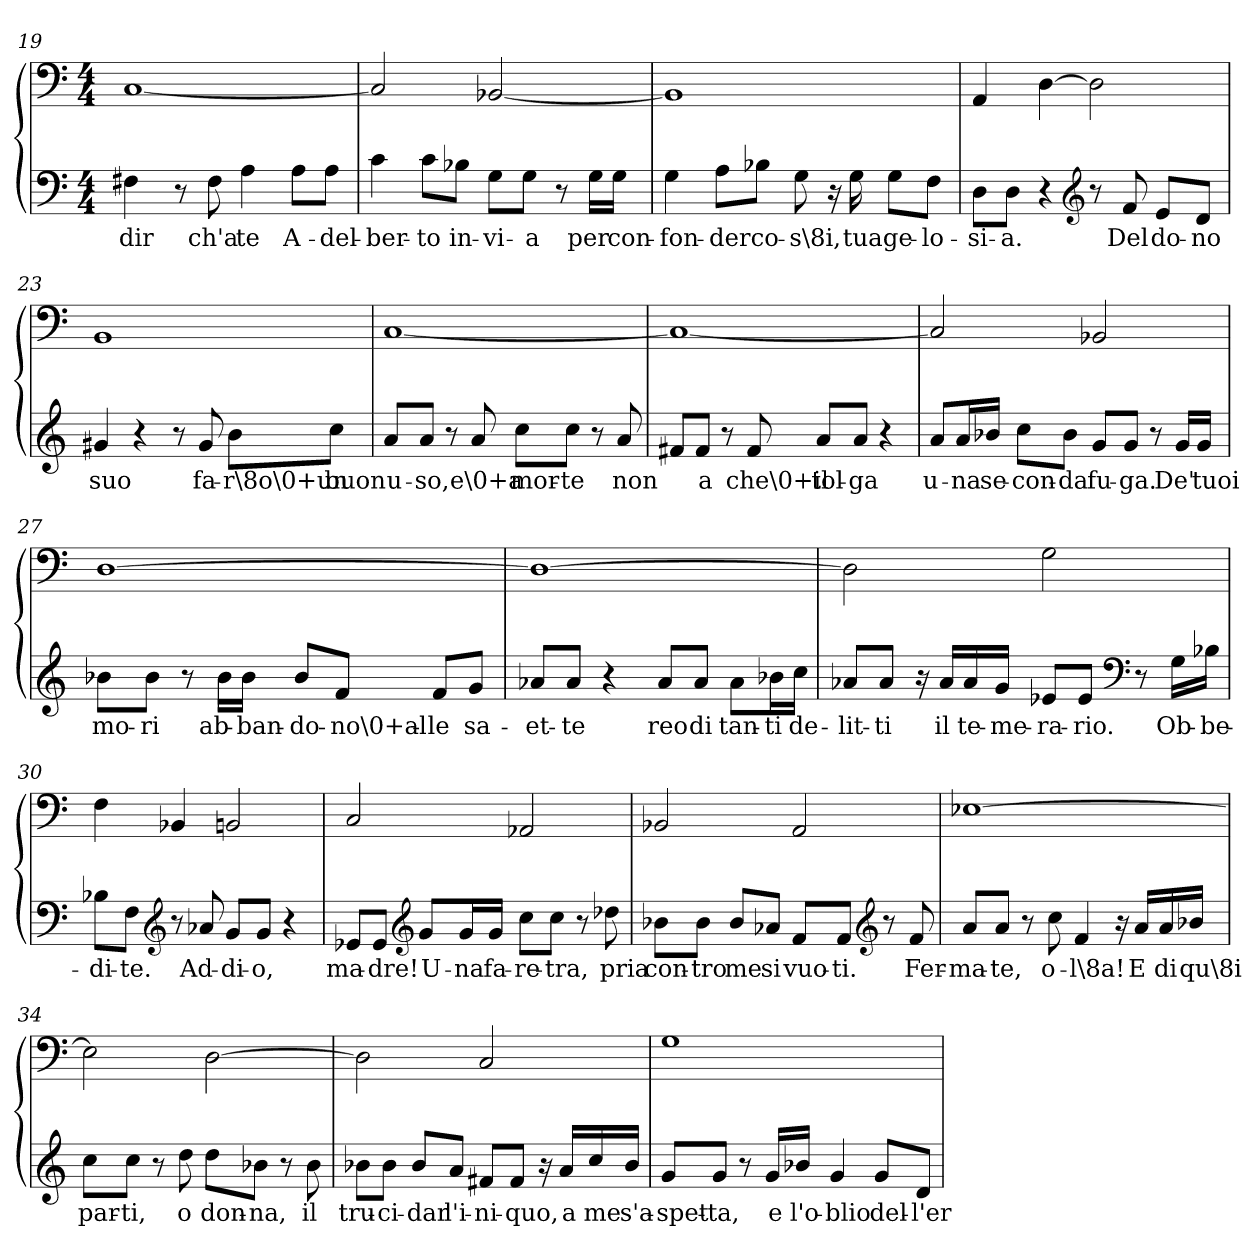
**kern	**text	**kern
*part1	*part1	*part1
*staff2	*staff2	*staff1
*clefF4	*	*clefF4
*k[]	*	*k[]
*C:	*	*C:
*M4/4	*	*M4/4
=19	=19	=19
4F#X\	dir	[1C/
8r	.	.
8F#\	ch'a	.
4A\	te	.
8A\L	A-	.
8A\J	-del-	.
=20	=20	=20
4c\	-ber-	2C/]
8c\L	-to	.
8B-X\J	in-	.
8G\L	-vi-	[2BB-X/
8G\J	-a	.
8r	.	.
16G\LL	per	.
16G\JJ	con-	.
=21	=21	=21
4G\	-fon-	1BB-/]
8A\L	-der	.
8B-X\J	co-	.
8G\	-s\8i,	.
16r	.	.
16G\	tua	.
8G\L	ge-	.
8F\J	-lo-	.
=22	=22	=22
8D\L	-si-	4AA/
8D\J	-a.	.
4r	.	[4D\
*clefG2	*	*
8r	.	2D\]
8f/	Del	.
8e/L	do-	.
8d/J	-no	.
=23	=23	=23
4g#X/	suo	1BB/
4r	.	.
8r	.	.
8g#/	fa-	.
8b\L	-r\8o\0+un	.
8cc\J	buon	.
=24	=24	=24
8a/L	u-	[1C/
8a/J	-so,	.
8r	.	.
8a/	e\0+a	.
8cc\L	mor-	.
8cc\J	-te	.
8r	.	.
8a/	non	.
=25	=25	=25
8f#X/L	.	1C/_
8f#/J	a	.
8r	.	.
8f#/	che\0+il	.
8a/L	tol-	.
8a/J	-ga	.
4r	.	.
=26	=26	=26
8a/L	u-	2C/]
16a/L	-na	.
16b-X/JJ	se-	.
8cc\L	-con-	.
8b-\J	-da	.
8g/L	fu-	2BB-X/
8g/J	-ga.	.
8r	.	.
16g/LL	De'	.
16g/JJ	tuoi	.
=27	=27	=27
8b-X\L	mo-	[1D\
8b-\J	-ri	.
8r	.	.
16b-\LL	ab-	.
16b-\JJ	-ban-	.
8b-/L	-do-	.
8f/J	-no\0+al-	.
8f/L	-le	.
8g/J	sa-	.
=28	=28	=28
8a-X/L	-et-	1D\_
8a-/J	-te	.
4r	.	.
8a-/L	reo	.
8a-/J	di	.
8a-\L	tan-	.
16b-X\L	-ti	.
16cc\JJ	de-	.
=29	=29	=29
8a-X/L	-lit-	2D\]
8a-/J	-ti	.
16r	.	.
16a-/LL	il	.
16a-/	te-	.
16g/JJ	-me-	.
8e-X/L	-ra-	2G\
8e-/J	-rio.	.
*clefF4	*	*
8r	.	.
16G\LL	Ob-	.
16B-X\JJ	-be-	.
=30	=30	=30
8B-X\L	-di-	4F\
8F\J	-te.	.
*clefG2	*	*
8r	.	4BB-X/
8a-X/	Ad-	.
8g/L	-di-	2BBn/
8g/J	-o,	.
4r	.	.
=31	=31	=31
8e-X/L	ma-	2C/
8e-/J	-dre!	.
*clefG2	*	*
8g/L	U-	.
16g/L	-na	.
16g/JJ	fa-	.
8cc\L	-re-	2AA-X/
8cc\J	-tra,	.
8r	.	.
8dd-X\	pria	.
=32	=32	=32
8b-X\L	con-	2BB-X/
8b-\J	-tro	.
8b-/L	me	.
8a-X/J	si	.
8f/L	vuo-	2AA/
8f/J	-ti.	.
*clefG2	*	*
8r	.	.
8f/	Fer-	.
=33	=33	=33
8a/L	-ma-	[1E-X\
8a/J	-te,	.
8r	.	.
8cc\	o-	.
4f/	-l\8a!	.
16r	.	.
16a/LL	E	.
16a/	di	.
16b-X/JJ	qu\8i	.
=34	=34	=34
8cc\L	par-	2E-\]
8cc\J	-ti,	.
8r	.	.
8dd\	o	.
8dd\L	don-	[2D\
8b-X\J	-na,	.
8r	.	.
8b-\	il	.
=35	=35	=35
8b-X\L	tru-	2D\]
8b-\J	-ci-	.
8b-/L	-dar	.
8a/J	l'i-	.
8f#X/L	-ni-	2C/
8f#/J	-quo,	.
16r	.	.
16a/LL	a	.
16cc/	me	.
16b-/JJ	s'a-	.
=36	=36	=36
8g/L	-spet-	1G\
8g/J	-ta,	.
8r	.	.
16g/LL	e	.
16b-X/JJ	l'o-	.
4g/	-blio	.
8g/L	del-	.
8d/J	-l'er-	.
=	=	=
*-	*-	*-
